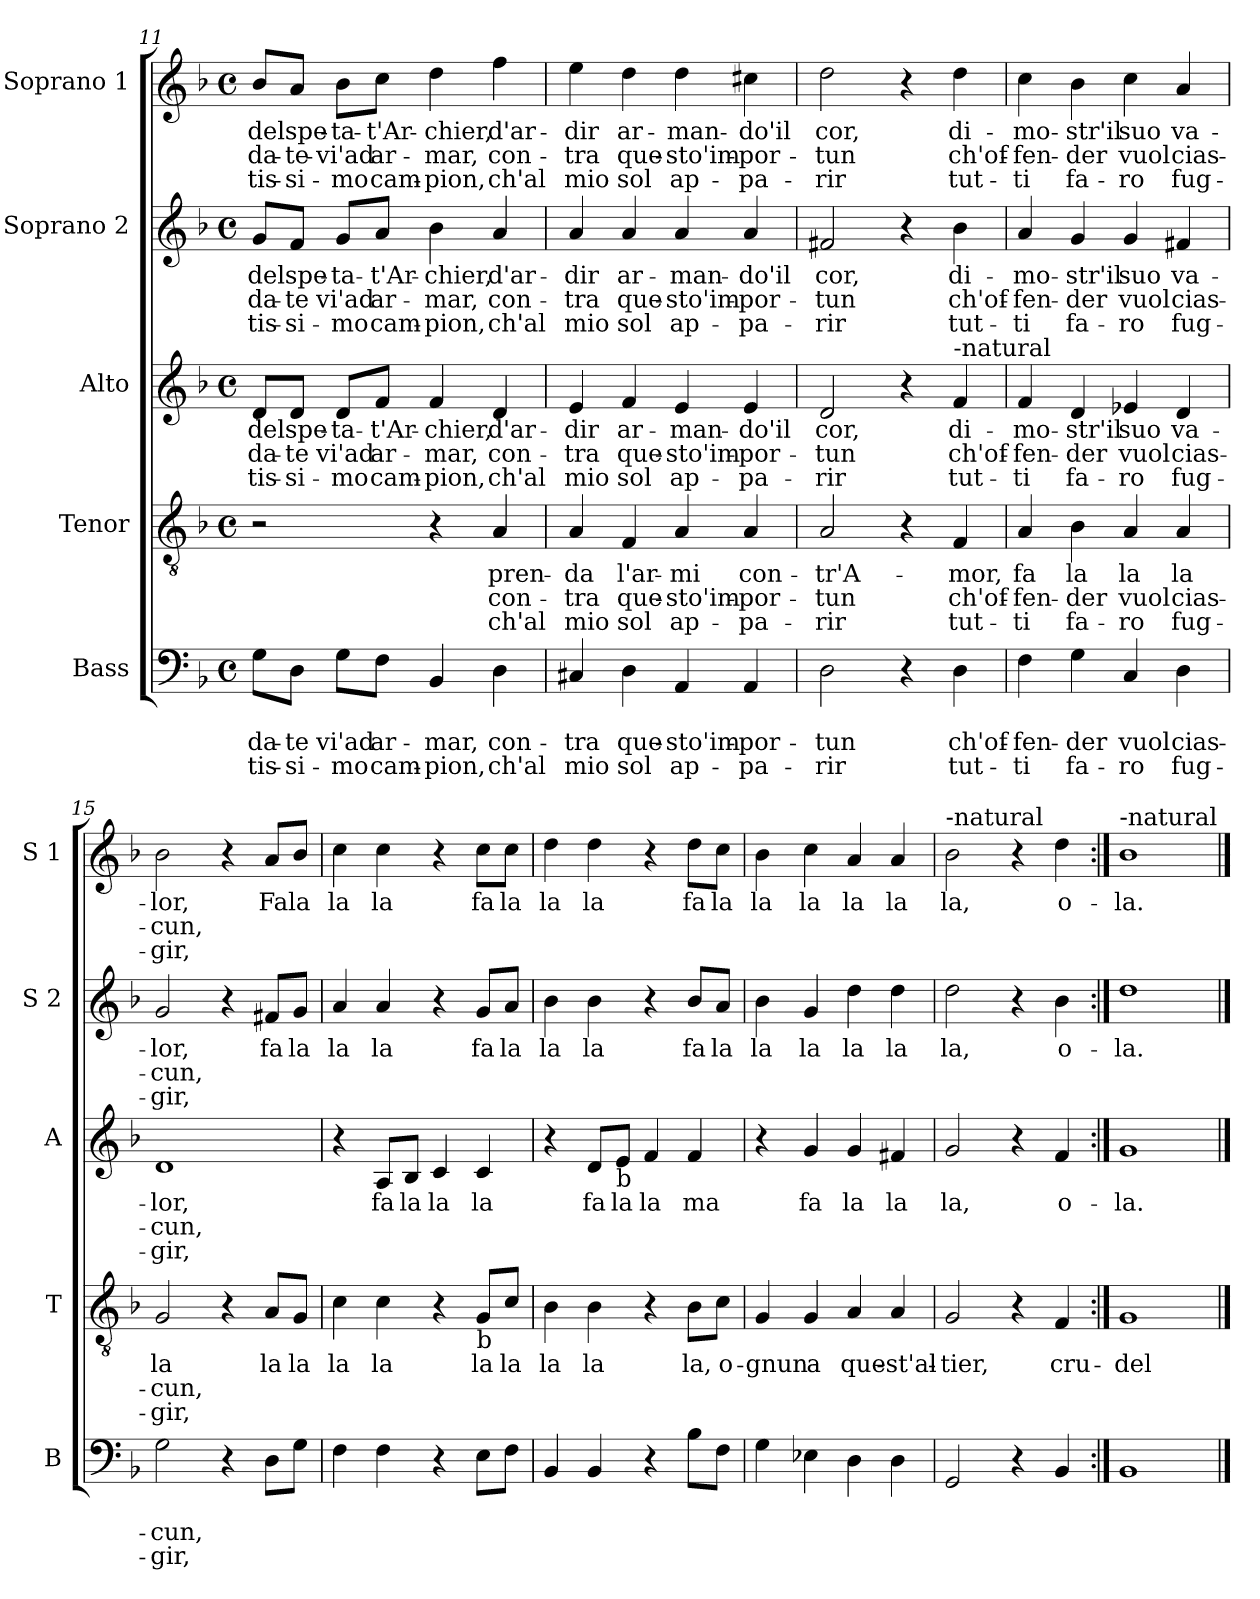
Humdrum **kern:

**kern	**text	**text	**text	**kern	**text	**text	**text	**kern	**text	**text	**text	**kern	**text	**text	**text	**kern	**text	**text	**text
*part5	*part5	*part5	*part5	*part4	*part4	*part4	*part4	*part3	*part3	*part3	*part3	*part2	*part2	*part2	*part2	*part1	*part1	*part1	*part1
*staff5	*staff5	*staff5	*staff5	*staff4	*staff4	*staff4	*staff4	*staff3	*staff3	*staff3	*staff3	*staff2	*staff2	*staff2	*staff2	*staff1	*staff1	*staff1	*staff1
*I"Bass	*	*	*	*I"Tenor	*	*	*	*I"Alto	*	*	*	*I"Soprano 2	*	*	*	*I"Soprano 1	*	*	*
*I'B	*	*	*	*I'T	*	*	*	*I'A	*	*	*	*I'S 2	*	*	*	*I'S 1	*	*	*
*clefF4	*	*	*	*clefGv2	*	*	*	*clefG2	*	*	*	*clefG2	*	*	*	*clefG2	*	*	*
*k[b-]	*	*	*	*k[b-]	*	*	*	*k[b-]	*	*	*	*k[b-]	*	*	*	*k[b-]	*	*	*
*F:	*	*	*	*F:	*	*	*	*F:	*	*	*	*F:	*	*	*	*F:	*	*	*
*M4/4	*	*	*	*M4/4	*	*	*	*M4/4	*	*	*	*M4/4	*	*	*	*M4/4	*	*	*
*met(c)	*	*	*	*met(c)	*	*	*	*met(c)	*	*	*	*met(c)	*	*	*	*met(c)	*	*	*
=11	=11	=11	=11	=11	=11	=11	=11	=11	=11	=11	=11	=11	=11	=11	=11	=11	=11	=11	=11
!	!	!LO:LY:b	!LO:LY:b	!	!	!	!	!	!LO:LY:b	!LO:LY:b	!LO:LY:b	!	!LO:LY:b	!LO:LY:b	!LO:LY:b	!	!LO:LY:b	!LO:LY:b	!LO:LY:b
8G\L	.	-da-	-tis-	2r	.	.	.	8d/L	-del	-da-	-tis-	8g/L	-del	-da-	-tis-	8b-/L	-del	-da-	-tis-
!	!	!LO:LY:b	!LO:LY:b	!	!	!	!	!	!LO:LY:b	!LO:LY:b	!LO:LY:b	!	!LO:LY:b	!LO:LY:b	!LO:LY:b	!	!LO:LY:b	!LO:LY:b	!LO:LY:b
8D\J	.	-te	-si-	.	.	.	.	8d/J	spe-	-te	-si-	8f/J	spe-	-te	-si-	8a/J	spe-	-te-	-si-
!	!	!LO:LY:b	!LO:LY:b	!	!	!	!	!	!LO:LY:b	!LO:LY:b	!LO:LY:b	!	!LO:LY:b	!LO:LY:b	!LO:LY:b	!	!LO:LY:b	!LO:LY:b	!LO:LY:b
8G\L	.	vi'ad	-mo	.	.	.	.	8d/L	-ta-	vi'ad	-mo	8g/L	-ta-	vi'ad	-mo	8b-\L	-ta-	-vi'ad	-mo
!	!	!LO:LY:b	!LO:LY:b	!	!	!	!	!	!LO:LY:b	!LO:LY:b	!LO:LY:b	!	!LO:LY:b	!LO:LY:b	!LO:LY:b	!	!LO:LY:b	!LO:LY:b	!LO:LY:b
8F\J	.	ar-	cam-	.	.	.	.	8f/J	-t'Ar-	ar-	cam-	8a/J	-t'Ar-	ar-	cam-	8cc\J	-t'Ar-	ar-	cam-
!	!	!LO:LY:b	!LO:LY:b	!	!	!	!	!	!LO:LY:b	!LO:LY:b	!LO:LY:b	!	!LO:LY:b	!LO:LY:b	!LO:LY:b	!	!LO:LY:b	!LO:LY:b	!LO:LY:b
4BB-/	.	-mar,	-pion,	4r	.	.	.	4f/	-chier,	-mar,	-pion,	4b-\	-chier,	-mar,	-pion,	4dd\	-chier,	-mar,	-pion,
!	!	!LO:LY:b	!LO:LY:b	!	!LO:LY:b	!LO:LY:b	!LO:LY:b	!	!LO:LY:b	!LO:LY:b	!LO:LY:b	!	!LO:LY:b	!LO:LY:b	!LO:LY:b	!	!LO:LY:b	!LO:LY:b	!LO:LY:b
4D\	.	con-	ch'al	4A/	pren-	con-	ch'al	4d/	d'ar-	con-	ch'al	4a/	d'ar-	con-	ch'al	4ff\	d'ar-	con-	ch'al
=12	=12	=12	=12	=12	=12	=12	=12	=12	=12	=12	=12	=12	=12	=12	=12	=12	=12	=12	=12
!	!	!LO:LY:b	!LO:LY:b	!	!LO:LY:b	!LO:LY:b	!LO:LY:b	!	!LO:LY:b	!LO:LY:b	!LO:LY:b	!	!LO:LY:b	!LO:LY:b	!LO:LY:b	!	!LO:LY:b	!LO:LY:b	!LO:LY:b
4C#X/	.	-tra	mio	4A/	-da	-tra	mio	4e/	-dir	-tra	mio	4a/	-dir	-tra	mio	4ee\	-dir	-tra	mio
!	!	!LO:LY:b	!LO:LY:b	!	!LO:LY:b	!LO:LY:b	!LO:LY:b	!	!LO:LY:b	!LO:LY:b	!LO:LY:b	!	!LO:LY:b	!LO:LY:b	!LO:LY:b	!	!LO:LY:b	!LO:LY:b	!LO:LY:b
4D\	.	que-	sol	4F/	l'ar-	que-	sol	4f/	ar-	que-	sol	4a/	ar-	que-	sol	4dd\	ar-	que-	sol
!	!	!LO:LY:b	!LO:LY:b	!	!LO:LY:b	!LO:LY:b	!LO:LY:b	!	!LO:LY:b	!LO:LY:b	!LO:LY:b	!	!LO:LY:b	!LO:LY:b	!LO:LY:b	!	!LO:LY:b	!LO:LY:b	!LO:LY:b
4AA/	.	-sto'im-	ap-	4A/	-mi	-sto'im-	ap-	4e/	-man-	-sto'im-	ap-	4a/	-man-	-sto'im-	ap-	4dd\	-man-	-sto'im-	ap-
!	!	!LO:LY:b	!LO:LY:b	!	!LO:LY:b	!LO:LY:b	!LO:LY:b	!	!LO:LY:b	!LO:LY:b	!LO:LY:b	!	!LO:LY:b	!LO:LY:b	!LO:LY:b	!	!LO:LY:b	!LO:LY:b	!LO:LY:b
4AA/	.	-por-	-pa-	4A/	con-	-por-	-pa-	4e/	-do'il	-por-	-pa-	4a/	-do'il	-por-	-pa-	4cc#X\	-do'il	-por-	-pa-
!!LO:PB:g=z
=13	=13	=13	=13	=13	=13	=13	=13	=13	=13	=13	=13	=13	=13	=13	=13	=13	=13	=13	=13
!	!	!LO:LY:b	!LO:LY:b	!	!LO:LY:b	!LO:LY:b	!LO:LY:b	!	!LO:LY:b	!LO:LY:b	!LO:LY:b	!	!LO:LY:b	!LO:LY:b	!LO:LY:b	!	!LO:LY:b	!LO:LY:b	!LO:LY:b
2D\	.	-tun	-rir	2A/	-tr'A-	-tun	-rir	2d/	cor,	-tun	-rir	2f#X/	cor,	-tun	-rir	2dd\	cor,	-tun	-rir
4r	.	.	.	4r	.	.	.	4r	.	.	.	4r	.	.	.	4r	.	.	.
!	!	!	!	!	!	!	!	!LO:TX:a:t=-natural	!	!	!	!	!	!	!	!	!	!	!
!	!	!LO:LY:b	!LO:LY:b	!	!LO:LY:b	!LO:LY:b	!LO:LY:b	!	!LO:LY:b	!LO:LY:b	!LO:LY:b	!	!LO:LY:b	!LO:LY:b	!LO:LY:b	!	!LO:LY:b	!LO:LY:b	!LO:LY:b
4D\	.	ch'of-	tut-	4F/	-mor,	ch'of-	tut-	4f/	di-	ch'of-	tut-	4b-\	di-	ch'of-	tut-	4dd\	di-	ch'of-	tut-
=14	=14	=14	=14	=14	=14	=14	=14	=14	=14	=14	=14	=14	=14	=14	=14	=14	=14	=14	=14
!	!	!LO:LY:b	!LO:LY:b	!	!LO:LY:b	!LO:LY:b	!LO:LY:b	!	!LO:LY:b	!LO:LY:b	!LO:LY:b	!	!LO:LY:b	!LO:LY:b	!LO:LY:b	!	!LO:LY:b	!LO:LY:b	!LO:LY:b
4F\	.	-fen-	-ti	4A/	fa	-fen-	-ti	4f/	-mo-	-fen-	-ti	4a/	-mo-	-fen-	-ti	4cc\	-mo-	-fen-	-ti
!	!	!LO:LY:b	!LO:LY:b	!	!LO:LY:b	!LO:LY:b	!LO:LY:b	!	!LO:LY:b	!LO:LY:b	!LO:LY:b	!	!LO:LY:b	!LO:LY:b	!LO:LY:b	!	!LO:LY:b	!LO:LY:b	!LO:LY:b
4G\	.	-der	fa-	4B-\	la	-der	fa-	4d/	-str'il	-der	fa-	4g/	-str'il	-der	fa-	4b-\	-str'il	-der	fa-
!	!	!LO:LY:b	!LO:LY:b	!	!LO:LY:b	!LO:LY:b	!LO:LY:b	!	!LO:LY:b	!LO:LY:b	!LO:LY:b	!	!LO:LY:b	!LO:LY:b	!LO:LY:b	!	!LO:LY:b	!LO:LY:b	!LO:LY:b
4C/	.	vuol	-ro	4A/	la	vuol	-ro	4e-X/	suo	vuol	-ro	4g/	suo	vuol	-ro	4cc\	suo	vuol	-ro
!	!	!LO:LY:b	!LO:LY:b	!	!LO:LY:b	!LO:LY:b	!LO:LY:b	!	!LO:LY:b	!LO:LY:b	!LO:LY:b	!	!LO:LY:b	!LO:LY:b	!LO:LY:b	!	!LO:LY:b	!LO:LY:b	!LO:LY:b
4D\	.	cias-	fug-	4A/	la	cias-	fug-	4d/	va-	cias-	fug-	4f#X/	va-	cias-	fug-	4a/	va-	cias-	fug-
=15	=15	=15	=15	=15	=15	=15	=15	=15	=15	=15	=15	=15	=15	=15	=15	=15	=15	=15	=15
!	!	!LO:LY:b	!LO:LY:b	!	!LO:LY:b	!LO:LY:b	!LO:LY:b	!	!LO:LY:b	!LO:LY:b	!LO:LY:b	!	!LO:LY:b	!LO:LY:b	!LO:LY:b	!	!LO:LY:b	!LO:LY:b	!LO:LY:b
2G\	.	-cun,	-gir,	2G/	la	-cun,	-gir,	1d	-lor,	-cun,	-gir,	2g/	-lor,	-cun,	-gir,	2b-\	-lor,	-cun,	-gir,
4r	.	.	.	4r	.	.	.	.	.	.	.	4r	.	.	.	4r	.	.	.
!	!	!	!	!	!LO:LY:b	!	!	!	!	!	!	!	!LO:LY:b	!	!	!	!LO:LY:b	!	!
8D\L	.	.	.	8A/L	la	.	.	.	.	.	.	8f#X/L	fa	.	.	8a/L	Fa	.	.
!	!	!	!	!	!LO:LY:b	!	!	!	!	!	!	!	!LO:LY:b	!	!	!	!LO:LY:b	!	!
8G\J	.	.	.	8G/J	la	.	.	.	.	.	.	8g/J	la	.	.	8b-/J	la	.	.
=16	=16	=16	=16	=16	=16	=16	=16	=16	=16	=16	=16	=16	=16	=16	=16	=16	=16	=16	=16
!	!	!	!	!	!LO:LY:b	!	!	!	!	!	!	!	!LO:LY:b	!	!	!	!LO:LY:b	!	!
4F\	.	.	.	4c\	la	.	.	4r	.	.	.	4a/	la	.	.	4cc\	la	.	.
!	!	!	!	!	!LO:LY:b	!	!	!	!LO:LY:b	!	!	!	!LO:LY:b	!	!	!	!LO:LY:b	!	!
4F\	.	.	.	4c\	la	.	.	8A/L	fa	.	.	4a/	la	.	.	4cc\	la	.	.
!	!	!	!	!	!	!	!	!	!LO:LY:b	!	!	!	!	!	!	!	!	!	!
.	.	.	.	.	.	.	.	8B-/J	la	.	.	.	.	.	.	.	.	.	.
!	!	!	!	!	!	!	!	!	!LO:LY:b	!	!	!	!	!	!	!	!	!	!
4r	.	.	.	4r	.	.	.	4c/	la	.	.	4r	.	.	.	4r	.	.	.
!	!	!	!	!LO:TX:b:t=b	!	!	!	!	!	!	!	!	!	!	!	!	!	!	!
!	!	!	!	!	!LO:LY:b	!	!	!	!LO:LY:b	!	!	!	!LO:LY:b	!	!	!	!LO:LY:b	!	!
8E\L	.	.	.	8G/L	la	.	.	4c/	la	.	.	8g/L	fa	.	.	8cc\L	fa	.	.
!	!	!	!	!	!LO:LY:b	!	!	!	!	!	!	!	!LO:LY:b	!	!	!	!LO:LY:b	!	!
8F\J	.	.	.	8c/J	la	.	.	.	.	.	.	8a/J	la	.	.	8cc\J	la	.	.
!!LO:LB:g=z
=17	=17	=17	=17	=17	=17	=17	=17	=17	=17	=17	=17	=17	=17	=17	=17	=17	=17	=17	=17
!	!	!	!	!	!LO:LY:b	!	!	!	!	!	!	!	!LO:LY:b	!	!	!	!LO:LY:b	!	!
4BB-/	.	.	.	4B-\	la	.	.	4r	.	.	.	4b-\	la	.	.	4dd\	la	.	.
!	!	!	!	!	!LO:LY:b	!	!	!	!LO:LY:b	!	!	!	!LO:LY:b	!	!	!	!LO:LY:b	!	!
4BB-/	.	.	.	4B-\	la	.	.	8d/L	fa	.	.	4b-\	la	.	.	4dd\	la	.	.
!	!	!	!	!	!	!	!	!LO:TX:b:t=b	!	!	!	!	!	!	!	!	!	!	!
!	!	!	!	!	!	!	!	!	!LO:LY:b	!	!	!	!	!	!	!	!	!	!
.	.	.	.	.	.	.	.	8e/J	la	.	.	.	.	.	.	.	.	.	.
!	!	!	!	!	!	!	!	!	!LO:LY:b	!	!	!	!	!	!	!	!	!	!
4r	.	.	.	4r	.	.	.	4f/	la	.	.	4r	.	.	.	4r	.	.	.
!	!	!	!	!	!LO:LY:b	!	!	!	!LO:LY:b	!	!	!	!LO:LY:b	!	!	!	!LO:LY:b	!	!
8B-\L	.	.	.	8B-\L	la,	.	.	4f/	ma	.	.	8b-/L	fa	.	.	8dd\L	fa	.	.
!	!	!	!	!	!LO:LY:b	!	!	!	!	!	!	!	!LO:LY:b	!	!	!	!LO:LY:b	!	!
8F\J	.	.	.	8c\J	o-	.	.	.	.	.	.	8a/J	la	.	.	8cc\J	la	.	.
=18	=18	=18	=18	=18	=18	=18	=18	=18	=18	=18	=18	=18	=18	=18	=18	=18	=18	=18	=18
!	!	!	!	!	!LO:LY:b	!	!	!	!	!	!	!	!LO:LY:b	!	!	!	!LO:LY:b	!	!
4G\	.	.	.	4G/	-gnun	.	.	4r	.	.	.	4b-\	la	.	.	4b-\	la	.	.
!	!	!	!	!	!LO:LY:b	!	!	!	!LO:LY:b	!	!	!	!LO:LY:b	!	!	!	!LO:LY:b	!	!
4E-X\	.	.	.	4G/	a	.	.	4g/	fa	.	.	4g/	la	.	.	4cc\	la	.	.
!	!	!	!	!	!LO:LY:b	!	!	!	!LO:LY:b	!	!	!	!LO:LY:b	!	!	!	!LO:LY:b	!	!
4D\	.	.	.	4A/	que-	.	.	4g/	la	.	.	4dd\	la	.	.	4a/	la	.	.
!	!	!	!	!	!LO:LY:b	!	!	!	!LO:LY:b	!	!	!	!LO:LY:b	!	!	!	!LO:LY:b	!	!
4D\	.	.	.	4A/	-st'al-	.	.	4f#X/	la	.	.	4dd\	la	.	.	4a/	la	.	.
=19	=19	=19	=19	=19	=19	=19	=19	=19	=19	=19	=19	=19	=19	=19	=19	=19	=19	=19	=19
!	!	!	!	!	!	!	!	!	!	!	!	!	!	!	!	!LO:TX:a:t=-natural	!	!	!
!	!	!	!	!	!LO:LY:b	!	!	!	!LO:LY:b	!	!	!	!LO:LY:b	!	!	!	!LO:LY:b	!	!
2GG/	.	.	.	2G/	-tier,	.	.	2g/	la,	.	.	2dd\	la,	.	.	2b-\	la,	.	.
4r	.	.	.	4r	.	.	.	4r	.	.	.	4r	.	.	.	4r	.	.	.
!	!	!	!	!	!LO:LY:b	!	!	!	!LO:LY:b	!	!	!	!LO:LY:b	!	!	!	!LO:LY:b	!	!
4BB-/	.	.	.	4F/	cru-	.	.	4f/	o-	.	.	4b-\	o-	.	.	4dd\	o-	.	.
=20:|!	=20:|!	=20:|!	=20:|!	=20:|!	=20:|!	=20:|!	=20:|!	=20:|!	=20:|!	=20:|!	=20:|!	=20:|!	=20:|!	=20:|!	=20:|!	=20:|!	=20:|!	=20:|!	=20:|!
!	!	!	!	!	!	!	!	!	!	!	!	!	!	!	!	!LO:TX:a:t=-natural	!	!	!
!	!	!	!	!	!LO:LY:b	!	!	!	!LO:LY:b	!	!	!	!LO:LY:b	!	!	!	!LO:LY:b	!	!
1BB-	.	.	.	1G	-del	.	.	1g	-la.	.	.	1dd	-la.	.	.	1b-	-la.	.	.
==	==	==	==	==	==	==	==	==	==	==	==	==	==	==	==	==	==	==	==
*-	*-	*-	*-	*-	*-	*-	*-	*-	*-	*-	*-	*-	*-	*-	*-	*-	*-	*-	*-
